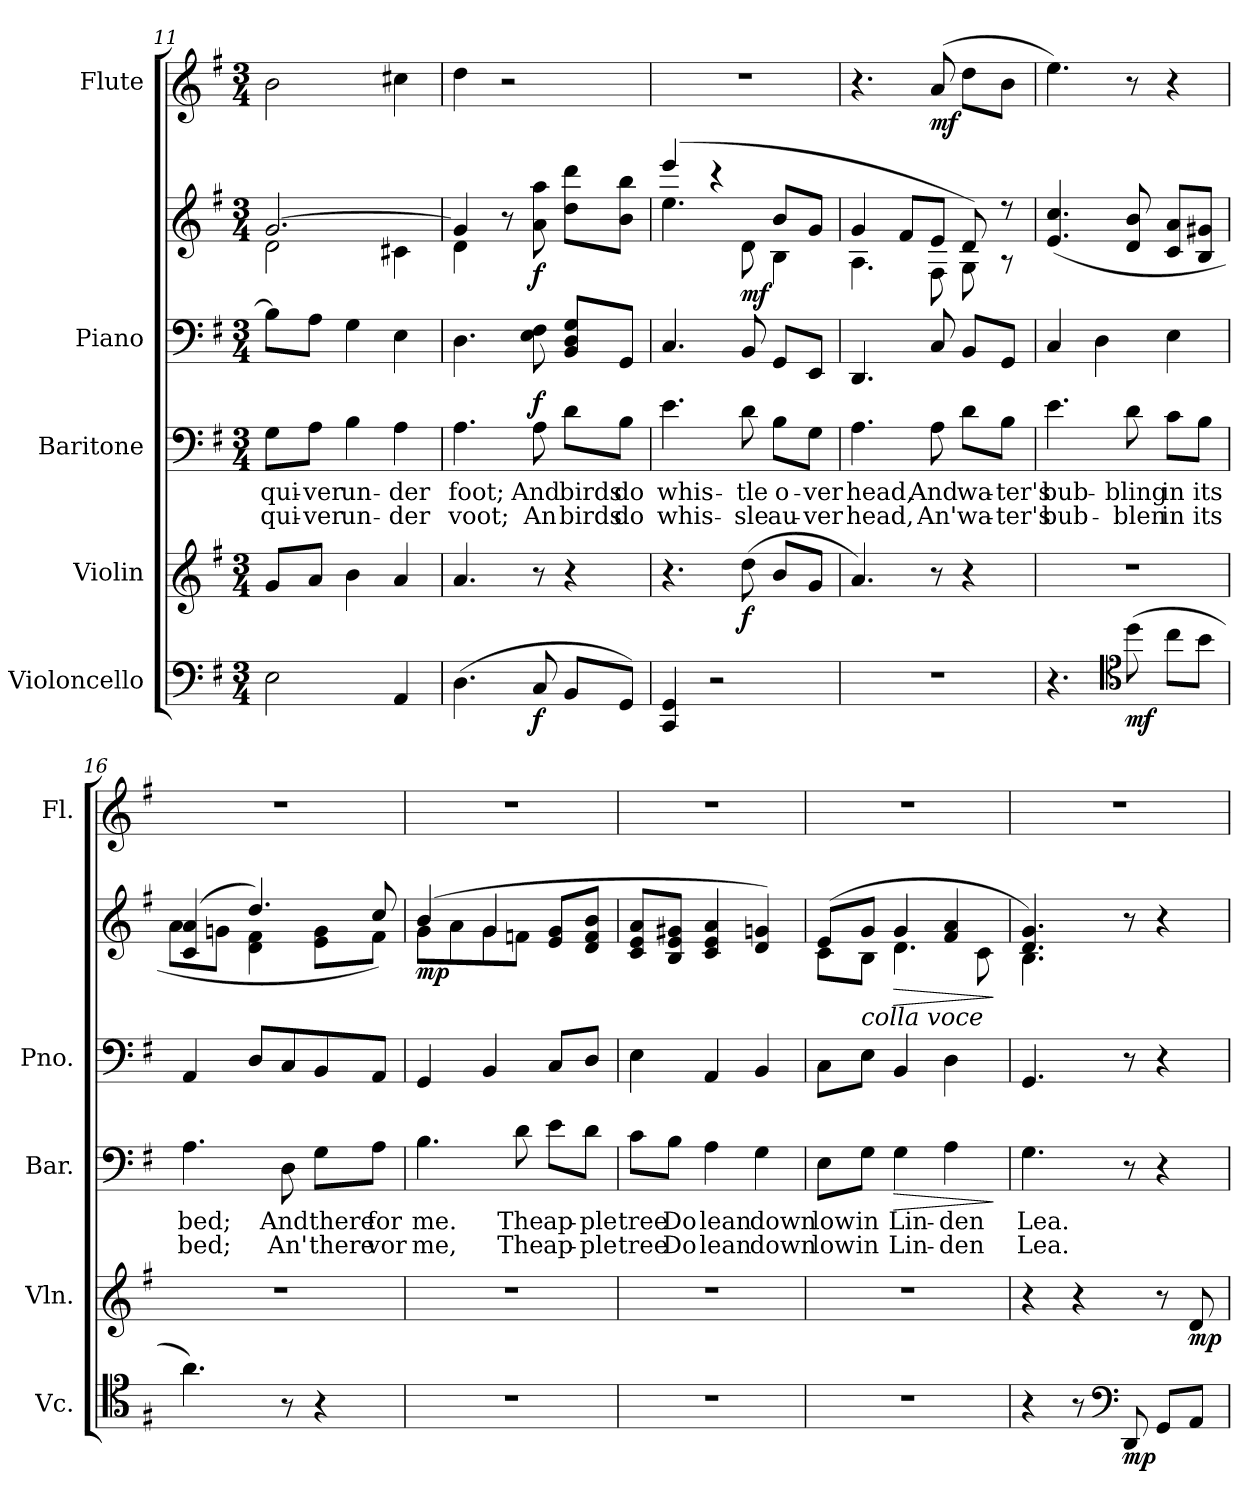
**kern	**dynam	**kern	**dynam	**kern	**text	**text	**dynam	**kern	**kern	**dynam	**kern	**dynam
*part5	*part5	*part4	*part4	*part3	*part3	*part3	*part3	*part2	*part2	*part2	*part1	*part1
*staff6	*staff6	*staff5	*staff5	*staff4	*staff4	*staff4	*staff4	*staff3	*staff2	*staff2/3	*staff1	*staff1
*I"Violoncello	*	*I"Violin	*	*I"Baritone	*	*	*	*I"Piano	*	*	*I"Flute	*
*I'Vc.	*	*I'Vln.	*	*I'Bar.	*	*	*	*I'Pno.	*	*	*I'Fl.	*
*clefF4	*	*clefG2	*	*clefF4	*	*	*	*clefF4	*clefG2	*	*clefG2	*
*k[f#]	*	*k[f#]	*	*k[f#]	*	*	*	*k[f#]	*k[f#]	*	*k[f#]	*
*M3/4	*	*M3/4	*	*M3/4	*	*	*	*M3/4	*M3/4	*	*M3/4	*
=11	=11	=11	=11	=11	=11	=11	=11	=11	=11	=11	=11	=11
!	!	!	!	!	!LO:LY:b	!LO:LY:b	!	!	!	!	!	!
*	*	*	*	*	*	*	*	*	*^	*	*	*
2E\	.	8g/L	.	8G\L	qui-	qui-	.	8B\L]	[2.g/	2d\	.	2b\	.
!	!	!	!	!	!LO:LY:b	!LO:LY:b	!	!	!	!	!	!	!
.	.	8a/J	.	8A\J	-ver	-ver	.	8A\J	.	.	.	.	.
!	!	!	!	!	!LO:LY:b	!LO:LY:b	!	!	!	!	!	!	!
.	.	4b\	.	4B\	un-	un-	.	4G\	.	.	.	.	.
!	!	!	!	!	!LO:LY:b	!LO:LY:b	!	!	!	!	!	!	!
4AA/	.	4a/	.	4A\	-der	-der	.	4E\	.	4c#X\	.	4cc#X\	.
=12	=12	=12	=12	=12	=12	=12	=12	=12	=12	=12	=12	=12	=12
!	!	!	!	!	!LO:LY:b	!LO:LY:b	!	!	!	!	!	!	!
(>4.D\	.	4.a/	.	4.A\	foot;	voot;	.	4.D\	4g/]	4d\	.	4dd\	.
.	.	.	.	.	.	.	.	.	8r	2ryy	.	2r	.
!	!LO:DY:b	!	!	!	!LO:LY:b	!LO:LY:b	!LO:DY:a	!	!	!	!LO:DY:b	!	!
8C/	f	8r	.	8A\	And	An	f	8E\ 8F#\	8a\ 8aa\	.	f	.	.
!	!	!	!	!	!LO:LY:b	!LO:LY:b	!	!	!	!	!	!	!
8BB/L	.	4r	.	8d\L	birds	birds	.	8BB/ 8D/ 8G/L	8dd\ 8ddd\L	.	.	.	.
!	!	!	!	!	!LO:LY:b	!LO:LY:b	!	!	!	!	!	!	!
8GG/J)	.	.	.	8B\J	do	do	.	8GG/J	8b\ 8bb\J	.	.	.	.
!!LO:LB:g=z
=13	=13	=13	=13	=13	=13	=13	=13	=13	=13	=13	=13	=13	=13
!	!	!	!	!	!LO:LY:b	!LO:LY:b	!	!	!	!	!	!	!
4CC/ 4GG/	.	4.r	.	4.e\	whis-	whis-	.	4.C/	(>4eee/	4.ee\	.	2.r	.
2r	.	.	.	.	.	.	.	.	4r	.	.	.	.
!	!	!	!LO:DY:b	!	!LO:LY:b	!LO:LY:b	!	!	!	!	!LO:DY:b	!	!
.	.	(>8dd\	f	8d\	-tle	-sle	.	8BB</	.	8d<\	mf	.	.
!	!	!	!	!	!LO:LY:b	!LO:LY:b	!	!	!	!	!	!	!
.	.	8b/L	.	8B\L	o-	au-	.	8GG/L	8b/L	4B\	.	.	.
!	!	!	!	!	!LO:LY:b	!LO:LY:b	!	!	!	!	!	!	!
.	.	8g/J	.	8G\J	-ver	-ver	.	8EE/J	8g/J	.	.	.	.
=14	=14	=14	=14	=14	=14	=14	=14	=14	=14	=14	=14	=14	=14
!	!	!	!	!	!LO:LY:b	!LO:LY:b	!	!	!	!	!	!	!
2.r	.	4.a/)	.	4.A\	head,	head,	.	4.DD/	4g/	4.A\	.	4.r	.
.	.	.	.	.	.	.	.	.	8f#/L	.	.	.	.
!	!	!	!	!	!LO:LY:b	!LO:LY:b	!	!	!	!	!	!	!LO:DY:b
.	.	8r	.	8A\	And	An'	.	8C/	8e/J	8F#\	.	(>8a/	mf
!	!	!	!	!	!LO:LY:b	!LO:LY:b	!	!	!	!	!	!	!
.	.	4r	.	8d\L	wa-	wa-	.	8BB/L	8d/)	8G\	.	8dd\L	.
!	!	!	!	!	!LO:LY:b	!LO:LY:b	!	!	!	!	!	!	!
.	.	.	.	8B\J	-ter's	-ter's	.	8GG/J	8r	8r	.	8b\J	.
=15	=15	=15	=15	=15	=15	=15	=15	=15	=15	=15	=15	=15	=15
!	!	!	!	!	!LO:LY:b	!LO:LY:b	!	!	!	!	!	!	!
*	*	*	*	*	*	*	*	*	*v	*v	*	*	*
4.r	.	2.r	.	4.e\	bub-	bub-	.	4C/	(>4.e/ 4.cc/	.	4.ee\)	.
.	.	.	.	.	.	.	.	4D\	.	.	.	.
*clefC4	*	*	*	*	*	*	*	*	*	*	*	*
!	!LO:DY:b	!	!	!	!LO:LY:b	!LO:LY:b	!	!	!	!	!	!
(>8dd\	mf	.	.	8d\	-bling	-blen	.	.	8d/ 8b/	.	8r	.
!	!	!	!	!	!LO:LY:b	!LO:LY:b	!	!	!	!	!	!
8cc\L	.	.	.	8c\L	in	in	.	4E\	8c/ 8a/L	.	4r	.
!	!	!	!	!	!LO:LY:b	!LO:LY:b	!	!	!	!	!	!
8b\J	.	.	.	8B\J	its	its	.	.	8B/ 8g#X/J	.	.	.
=16	=16	=16	=16	=16	=16	=16	=16	=16	=16	=16	=16	=16
!	!	!	!	!	!LO:LY:b	!LO:LY:b	!	!	!	!	!	!
*	*	*	*	*	*	*	*	*	*^	*	*	*
4.a\)	.	2.r	.	4.A\	bed;	bed;	.	4AA/	(>4c/ 4a/	8a\L	.	2.r	.
.	.	.	.	.	.	.	.	.	.	8gn\J	.	.	.
.	.	.	.	.	.	.	.	8D/L	4.dd/)	4d\ 4f#\	.	.	.
!	!	!	!	!	!LO:LY:b	!LO:LY:b	!	!	!	!	!	!	!
8r	.	.	.	8D\	And	An'	.	8C/	.	.	.	.	.
!	!	!	!	!	!LO:LY:b	!LO:LY:b	!	!	!	!	!	!	!
4r	.	.	.	8G\L	there	there	.	8BB/	.	8e\ 8g\L	.	.	.
!	!	!	!	!	!LO:LY:b	!LO:LY:b	!	!	!	!	!	!	!
.	.	.	.	8A\J	for	vor	.	8AA/J	8cc/)	8f#\J	.	.	.
!!LO:PB:g=z
=17	=17	=17	=17	=17	=17	=17	=17	=17	=17	=17	=17	=17	=17
!	!	!	!	!	!LO:LY:b	!LO:LY:b	!	!	!	!	!LO:DY:b	!	!
2.r	.	2.r	.	4.B\	me.	me,	.	4GG/	(>4b/	8g\L	mp	2.r	.
.	.	.	.	.	.	.	.	.	.	8a\	.	.	.
.	.	.	.	.	.	.	.	4BB/	4g/	8g\	.	.	.
!	!	!	!	!	!LO:LY:b	!LO:LY:b	!	!	!	!	!	!	!
.	.	.	.	8d\	The	The	.	.	.	8fn\J	.	.	.
!	!	!	!	!	!LO:LY:b	!LO:LY:b	!	!	!	!	!	!	!
.	.	.	.	8e\L	ap-	ap-	.	8C/L	8e/ 8g/L	4ryy	.	.	.
!	!	!	!	!	!LO:LY:b	!LO:LY:b	!	!	!	!	!	!	!
.	.	.	.	8d\J	-ple	-ple	.	8D/J	8d/ 8f/ 8b/J	.	.	.	.
*	*	*	*	*	*	*	*	*	*v	*v	*	*	*
=18	=18	=18	=18	=18	=18	=18	=18	=18	=18	=18	=18	=18
!	!	!	!	!	!LO:LY:b	!LO:LY:b	!	!	!	!	!	!
2.r	.	2.r	.	8c\L	tree	tree	.	4E\	8c/ 8e/ 8a/L	.	2.r	.
!	!	!	!	!	!LO:LY:b	!LO:LY:b	!	!	!	!	!	!
.	.	.	.	8B\J	Do	Do	.	.	8B/ 8e/ 8g#X/J	.	.	.
!	!	!	!	!	!LO:LY:b	!LO:LY:b	!	!	!	!	!	!
.	.	.	.	4A\	lean	lean	.	4AA/	4c/ 4e/ 4a/	.	.	.
!	!	!	!	!	!LO:LY:b	!LO:LY:b	!	!	!	!	!	!
.	.	.	.	4G\	down	down	.	4BB/	4d/ 4gn/)	.	.	.
=19	=19	=19	=19	=19	=19	=19	=19	=19	=19	=19	=19	=19
!	!	!	!	!	!LO:LY:b	!LO:LY:b	!	!	!	!	!	!
*	*	*	*	*	*	*	*	*	*^	*	*	*
2.r	.	2.r	.	8E\L	low	low	.	8C\L	(>8e/L	8c\L	.	2.r	.
!	!	!	!	!	!	!	!	!	!LO:TX:b:i:t=colla voce	!	!	!	!
!	!	!	!	!	!LO:LY:b	!LO:LY:b	!	!	!	!	!	!	!
.	.	.	.	8G\J	in	in	.	8E\J	8g/J	8B\J	.	.	.
!	!	!	!	!	!LO:LY:b	!LO:LY:b	!LO:HP:b	!	!	!	!LO:HP:b	!	!
.	.	.	.	4G\	Lin-	Lin-	>	4BB/	4g/	4.d\	>	.	.
!	!	!	!	!	!LO:LY:b	!LO:LY:b	!	!	!	!	!	!	!
.	.	.	.	4A\	-den	-den	.	4D\	4f#/ 4a/	.	.	.	.
.	.	.	.	.	.	.	.	.	.	8c\	.	.	.
*	*	*	*	*	*	*	*	*	*v	*v	*	*	*
.	.	.	.	.	.	.	]	.	.	]	.	.
=20	=20	=20	=20	=20	=20	=20	=20	=20	=20	=20	=20	=20
!	!	!	!	!	!LO:LY:b	!LO:LY:b	!	!	!	!	!	!
*	*	*	*	*	*	*	*	*	*^	*	*	*
4r	.	4r	.	4.G\	Lea.	Lea.	.	4.GG/	4.d/ 4.g/)	4.B\	.	2.r	.
8r	.	4r	.	.	.	.	.	.	.	.	.	.	.
*clefF4	*	*	*	*	*	*	*	*	*	*	*	*	*
!	!LO:DY:b	!	!	!	!	!	!	!	!	!	!	!	!
8DD/	mp	.	.	8r	.	.	.	8r	8r	4.ryy	.	.	.
8GG/L	.	8r	.	4r	.	.	.	4r	4r	.	.	.	.
!	!	!	!LO:DY:b	!	!	!	!	!	!	!	!	!	!
8AA/J	.	8d/	mp	.	.	.	.	.	.	.	.	.	.
*	*	*	*	*	*	*	*	*	*v	*v	*	*	*
=	=	=	=	=	=	=	=	=	=	=	=	=
*-	*-	*-	*-	*-	*-	*-	*-	*-	*-	*-	*-	*-
